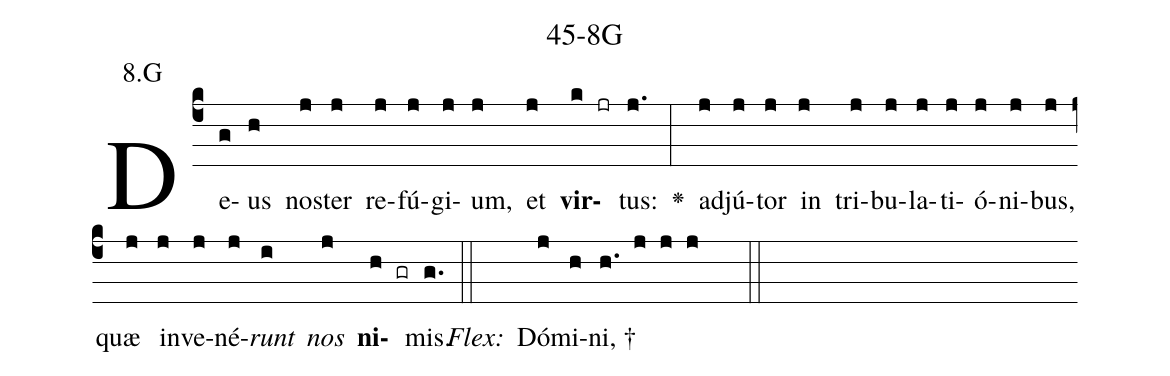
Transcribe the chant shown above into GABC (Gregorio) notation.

name: 45-8G;
annotation: 8.G;
%%
(c4)De(g)us(h) nos(j)ter(j) re(j)fú(j)gi(j)um,(j) et(j) <b>vir</b>(k jr)tus:(j.) <v>\greheightstar</v>(:) ad(j)jú(j)tor(j) in(j) tri(j)bu(j)la(j)ti(j)ó(j)ni(j)bus,(j) quæ(j) in(j)ve(j)né(j)<i>runt</i>(i) <i>nos</i>(j) <b>ni</b>(h gr)mis.(g.) (::)
<i>Flex:</i>()  Dó(j)mi(h)ni, †(h. j j j  ::)

%E(j) u(j) o(i) u(j) a(h) e.(g.) (::)
